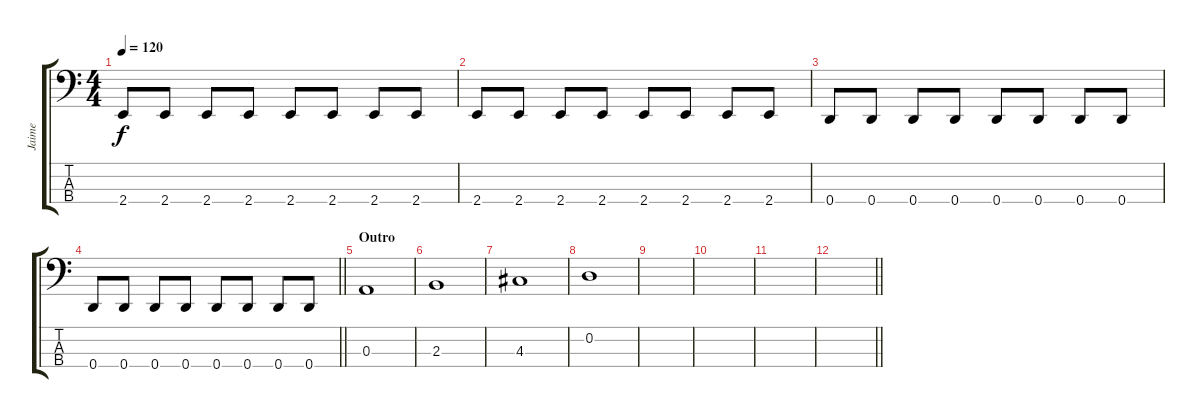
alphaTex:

\track ("Jaime" "Jaime") {instrument electricbasspick}
\staff {score tabs}
\tuning (G2 D2 A1 D1) {hide}
\ts (4 4)
\tempo 120
\clef f4
\ks c
2.4.8{dy f} 2.4.8 2.4.8 2.4.8 2.4.8 2.4.8 2.4.8 2.4.8 |
2.4.8 2.4.8 2.4.8 2.4.8 2.4.8 2.4.8 2.4.8 2.4.8 |
0.4.8 0.4.8 0.4.8 0.4.8 0.4.8 0.4.8 0.4.8 0.4.8 |
\barLineRight lightlight
0.4.8 0.4.8 0.4.8 0.4.8 0.4.8 0.4.8 0.4.8 0.4.8 |
\section ("" "Outro")
0.3.1 |
2.3.1 |
4.3.1 |
0.2.1 |
|
|
|
\barLineRight lightlight
